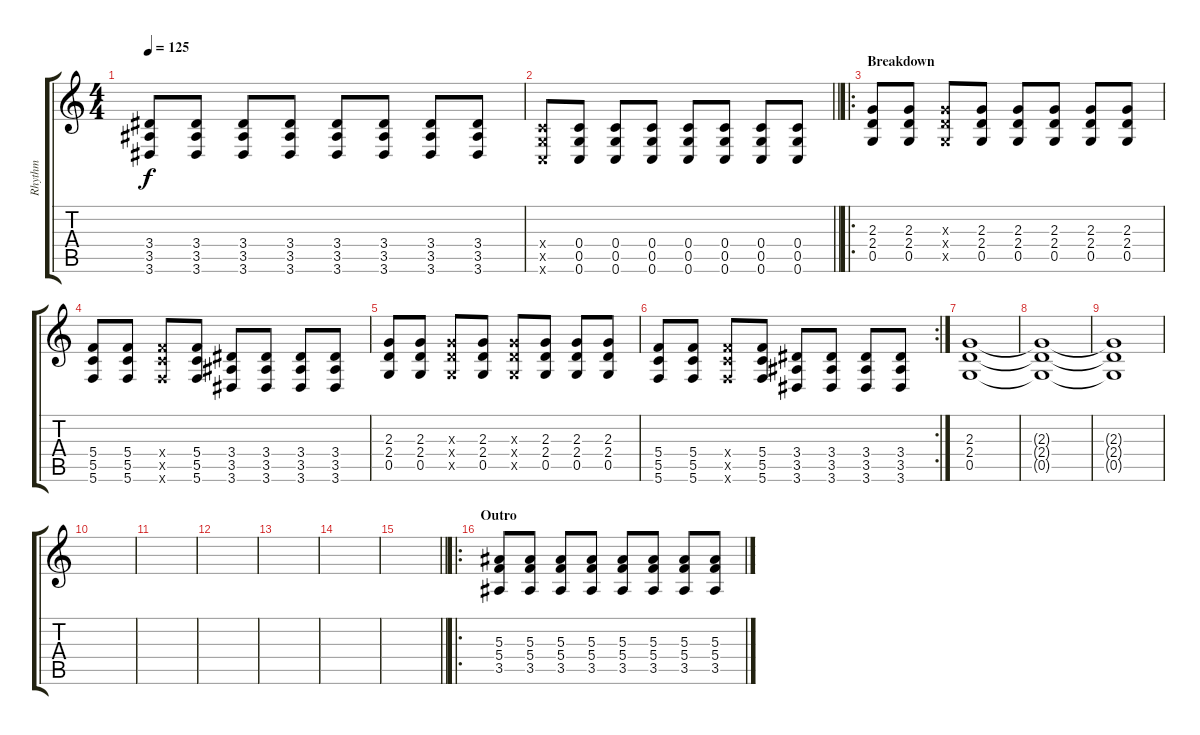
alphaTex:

\track ("Rhythm" "Rhythm") {instrument distortionguitar}
\staff {score tabs}
\tuning (D4 A3 F3 C3 G2 C2) {hide}
\ts (4 4)
\tempo 125
\clef g2
\ks c
(3.4 3.5 3.6).8{dy f} (3.4 3.5 3.6).8 (3.4 3.5 3.6).8 (3.4 3.5 3.6).8 (3.4 3.5 3.6).8 (3.4 3.5 3.6).8 (3.4 3.5 3.6).8 (3.4 3.5 3.6).8 |
\barLineRight lightlight
(0.4{x} 0.5{x} 0.6{x}).8 (0.4 0.5 0.6).8 (0.4 0.5 0.6).8 (0.4 0.5 0.6).8 (0.4 0.5 0.6).8 (0.4 0.5 0.6).8 (0.4 0.5 0.6).8 (0.4 0.5 0.6).8 |
\ro
\section ("" "Breakdown")
(2.3 2.4 0.5).8 (2.3 2.4 0.5).8 (2.3{x} 2.4{x} 0.5{x}).8 (2.3 2.4 0.5).8 (2.3 2.4 0.5).8 (2.3 2.4 0.5).8 (2.3 2.4 0.5).8 (2.3 2.4 0.5).8 |
(5.4 5.5 5.6).8 (5.4 5.5 5.6).8 (5.4{x} 5.5{x} 5.6{x}).8 (5.4 5.5 5.6).8 (3.4 3.5 3.6).8 (3.4 3.5 3.6).8 (3.4 3.5 3.6).8 (3.4 3.5 3.6).8 |
(2.3 2.4 0.5).8 (2.3 2.4 0.5).8 (2.3{x} 2.4{x} 0.5{x}).8 (2.3 2.4 0.5).8 (2.3{x} 2.4{x} 0.5{x}).8 (2.3 2.4 0.5).8 (2.3 2.4 0.5).8 (2.3 2.4 0.5).8 |
\rc 2
(5.4 5.5 5.6).8 (5.4 5.5 5.6).8 (5.4{x} 5.5{x} 5.6{x}).8 (5.4 5.5 5.6).8 (3.4 3.5 3.6).8 (3.4 3.5 3.6).8 (3.4 3.5 3.6).8 (3.4 3.5 3.6).8 |
(2.3 2.4 0.5).1 |
(2.3{t} 2.4{t} 0.5{t}).1{volume 0} |
(2.3{t} 2.4{t} 0.5{t}).1 |
|
|
|
|
|
\barLineRight lightlight
|
\ro
\section ("" "Outro")
(5.3 5.4 3.5).8{volume 16} (5.3 5.4 3.5).8 (5.3 5.4 3.5).8 (5.3 5.4 3.5).8 (5.3 5.4 3.5).8 (5.3 5.4 3.5).8 (5.3 5.4 3.5).8 (5.3 5.4 3.5).8
